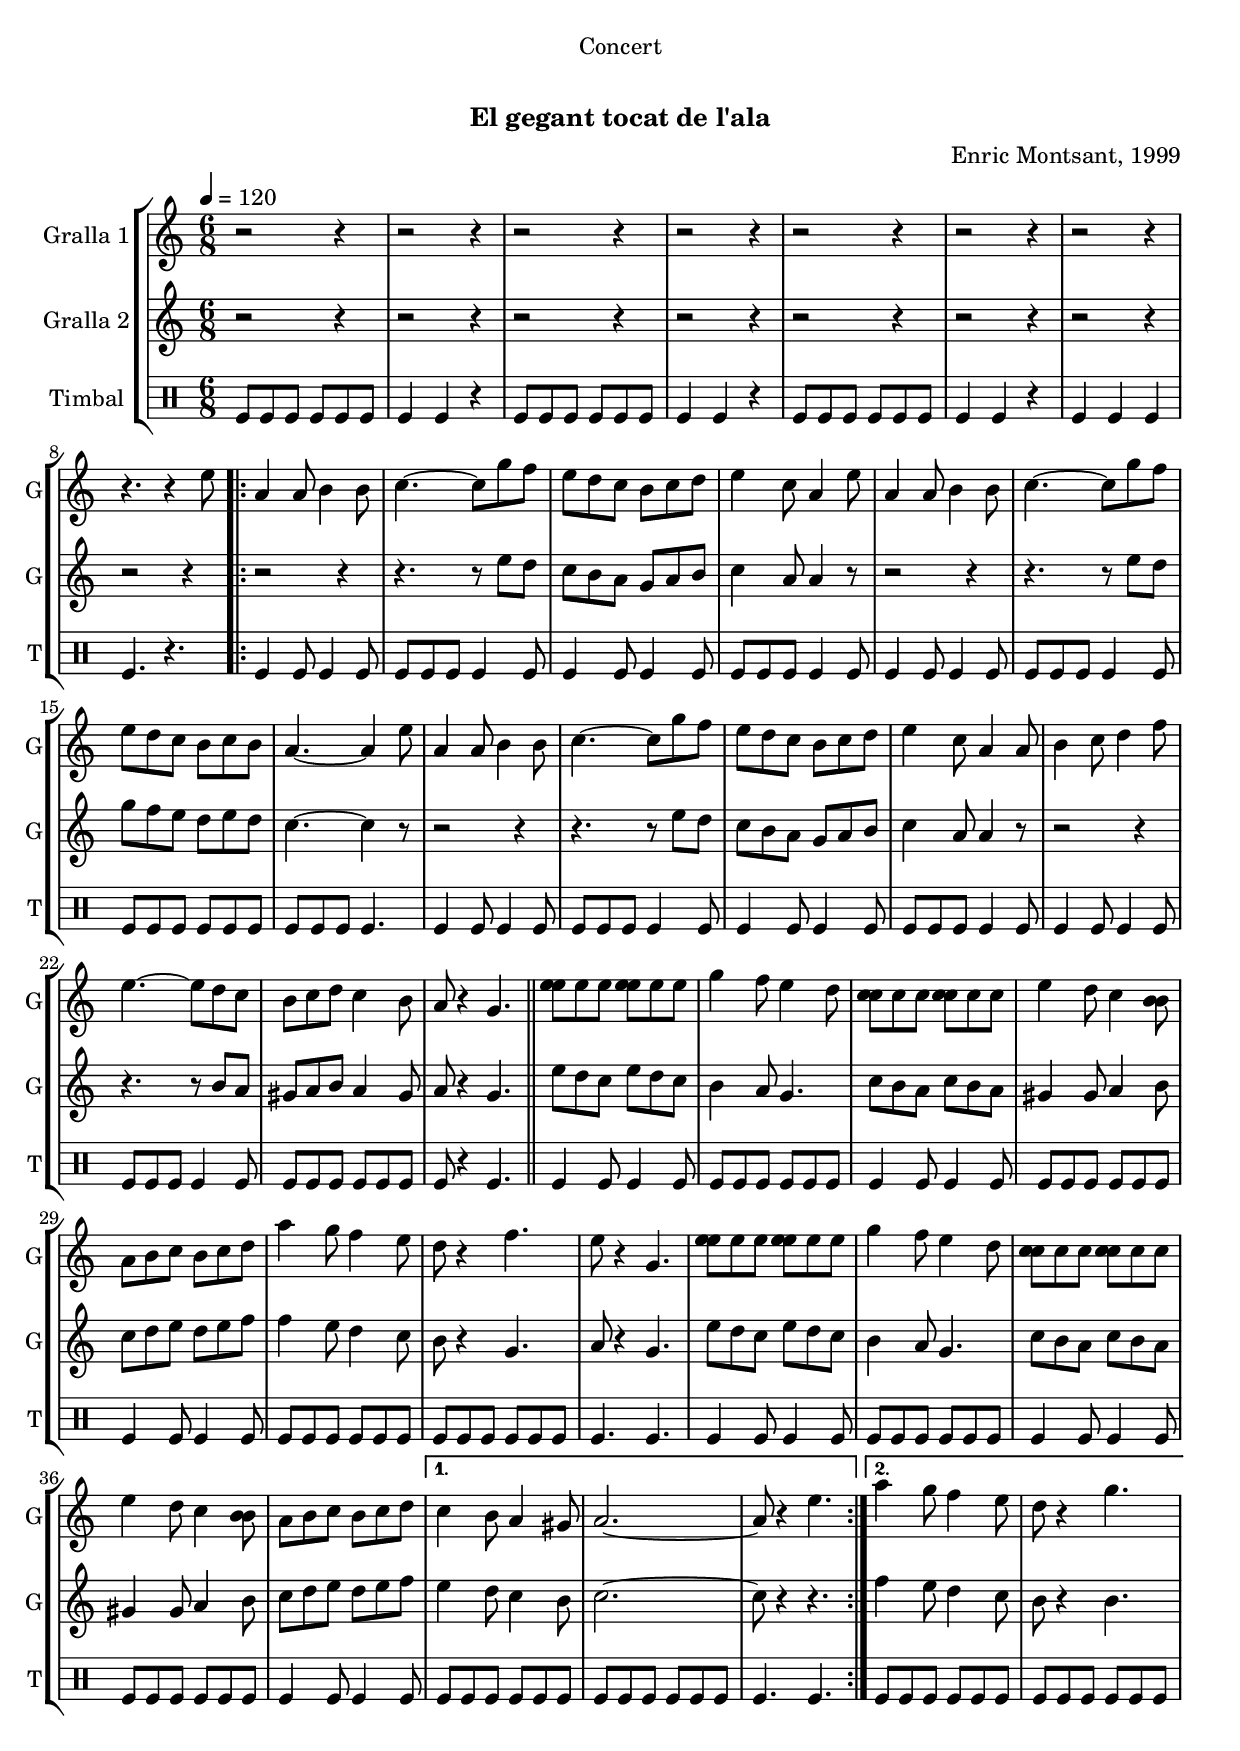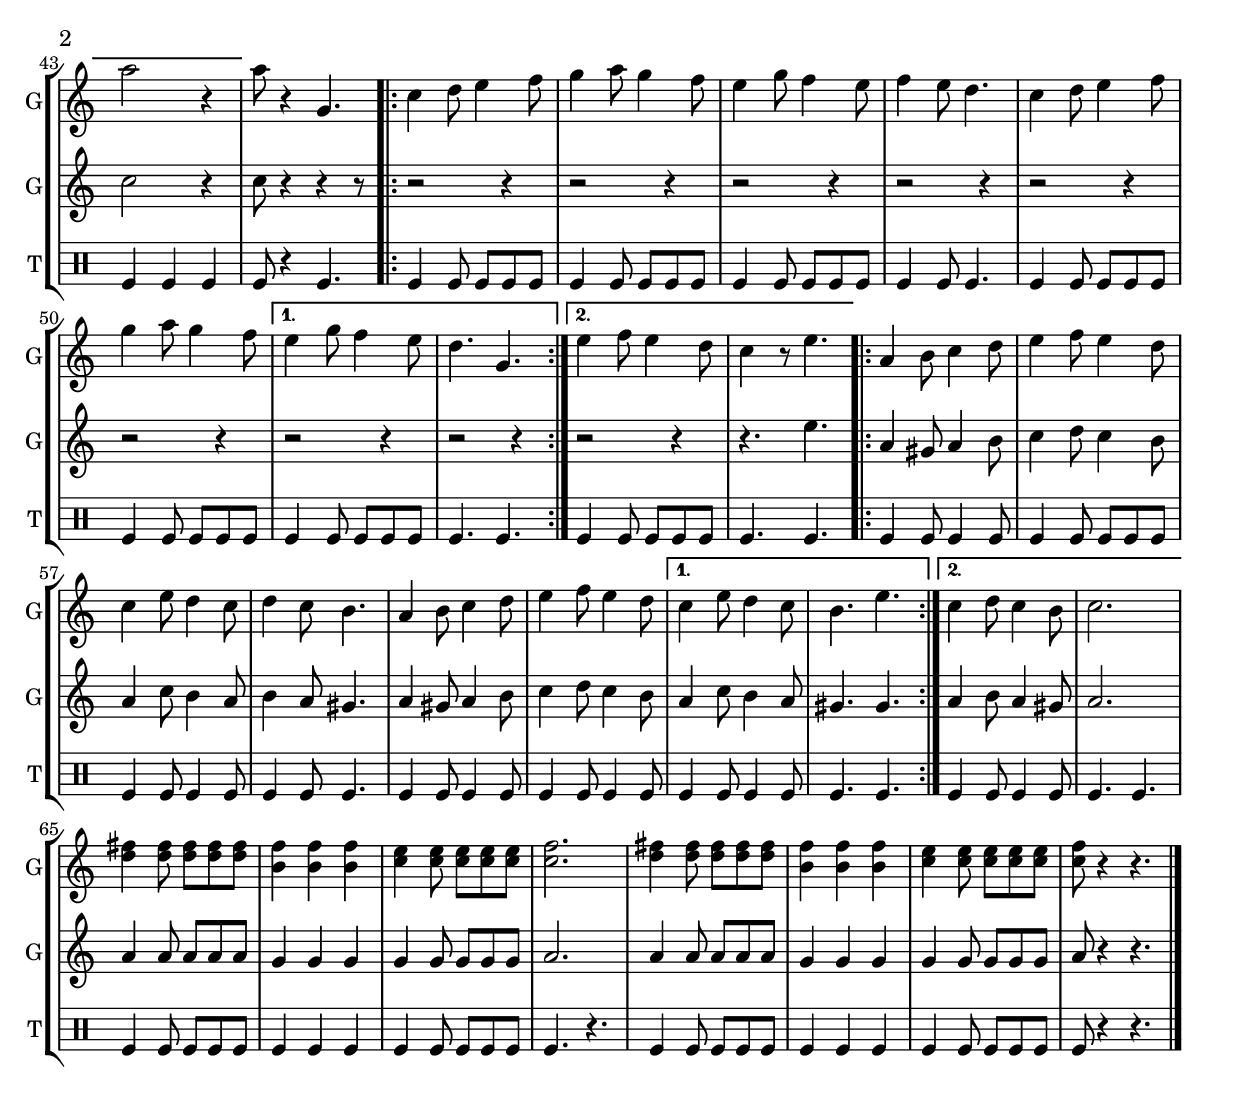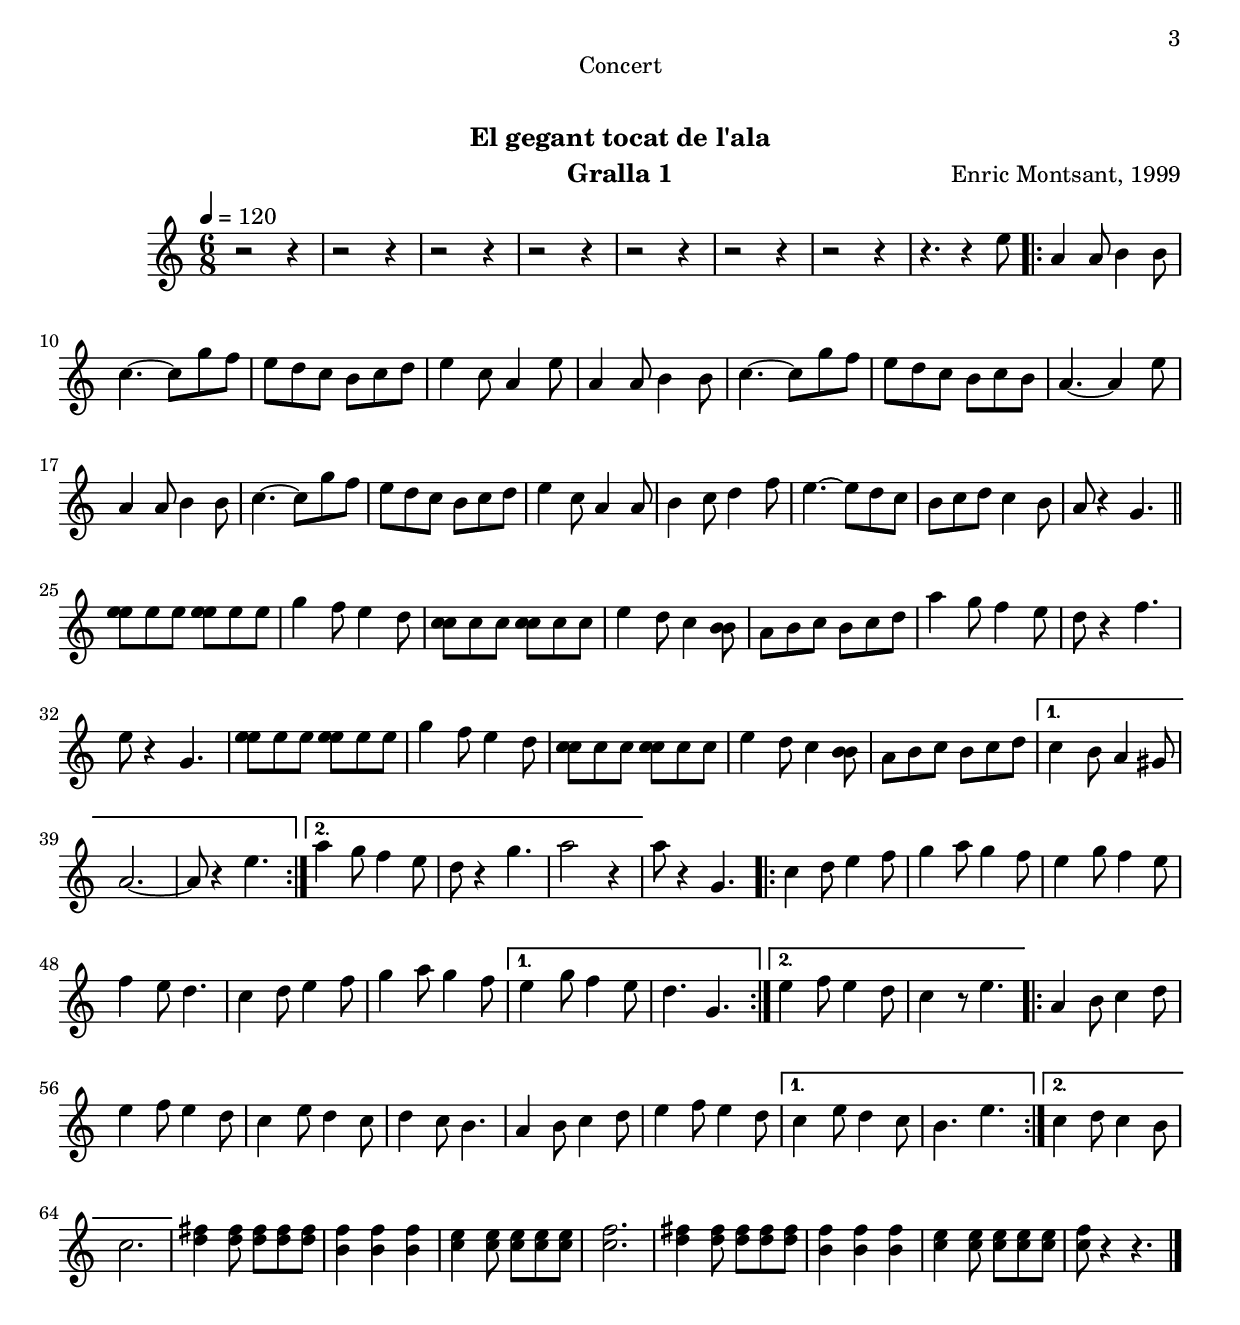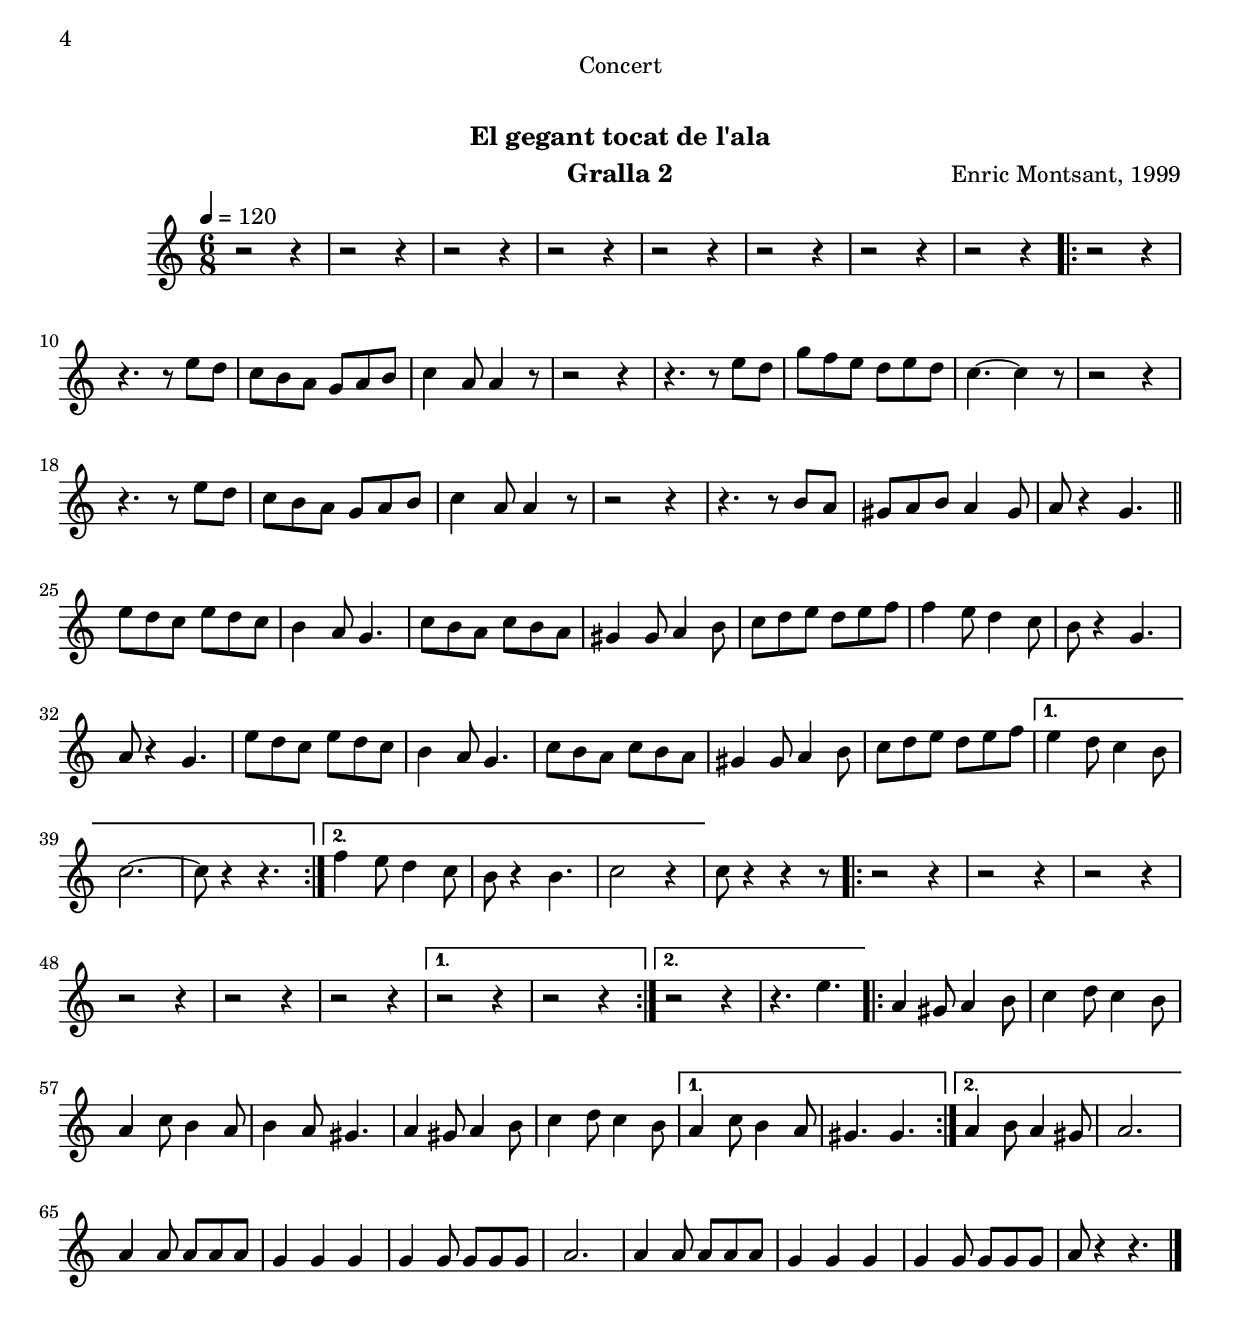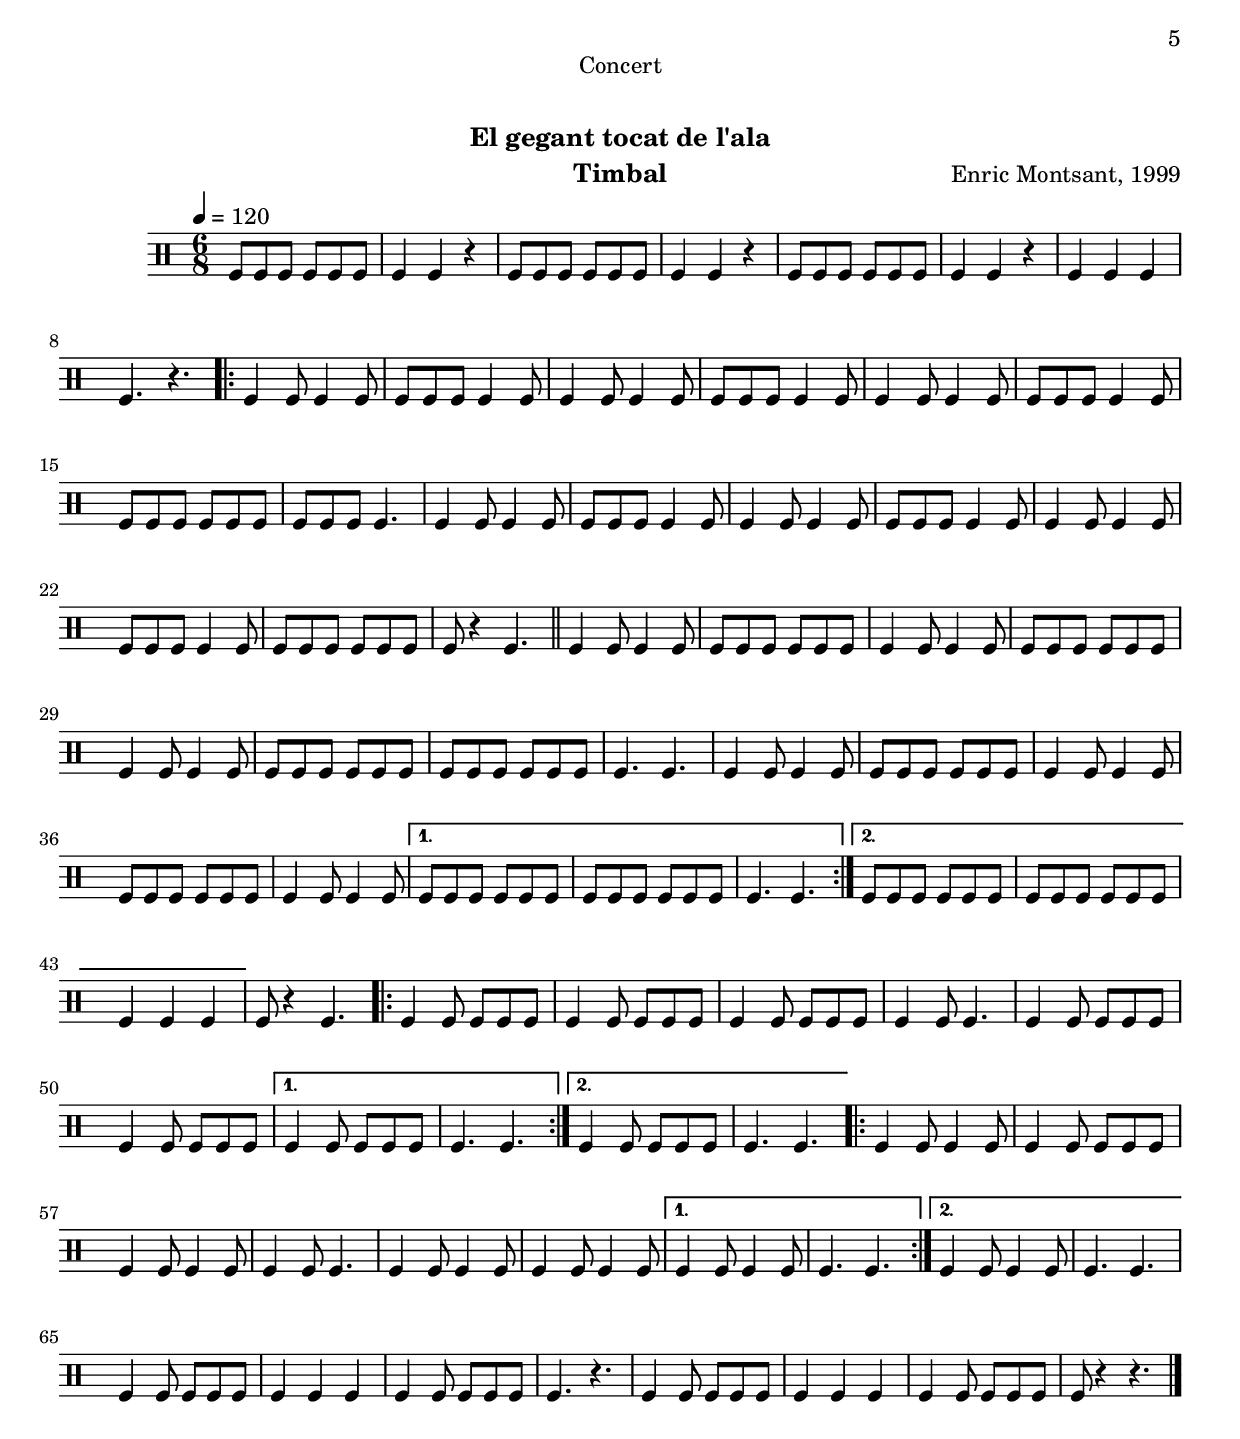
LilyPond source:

\version "2.16.0"

\header {
  dedication="Concert"
  title="                  "
  subtitle="El gegant tocat de l'ala"
  subsubtitle=""
  poet=""
  meter=""
  piece=""
  composer="Enric Montsant, 1999"
  arranger=""
  opus=""
  instrument=""
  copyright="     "
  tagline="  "
}

liniaroAa =
\relative e''
{
  \tempo 4=120
  \clef treble
  \key c \major
  \time 6/8
  r2 r4  |
  r2 r4  |
  r2 r4  |
  r2 r4  |
  %05
  r2 r4  |
  r2 r4  |
  r2 r4  |
  r4. r4 e8  |
  \repeat volta 2 { a,4 a8 b4 b8  |
  %10
  c4. ~ c8 g' f  |
  e8 d c b c d  |
  e4 c8 a4 e'8  |
  a,4 a8 b4 b8  |
  c4. ~ c8 g' f  |
  %15
  e8 d c b c b  |
  a4. ~ a4 e'8  |
  a,4 a8 b4 b8  |
  c4. ~ c8 g' f  |
  e8 d c b c d  |
  %20
  e4 c8 a4 a8  |
  b4 c8 d4 f8  |
  e4. ~ e8 d c  |
  b8 c d c4 b8  |
  a8 r4 g4.  \bar "||"
  %25
  <e' e>8 e e <e e> e e  |
  g4 f8 e4 d8  |
  <c c>8 c c <c c> c c  |
  e4 d8 c4 <b b>8  |
  a8 b c b c d  |
  %30
  a'4 g8 f4 e8  |
  d8 r4 f4.  |
  e8 r4 g,4.  |
  <e' e>8 e e <e e> e e  |
  g4 f8 e4 d8  |
  %35
  <c c>8 c c <c c> c c  |
  e4 d8 c4 <b b>8  |
  a8 b c b c d }
  \alternative { { c4 b8 a4 gis8  |
  a2. ~  |
  %40
  a8 r4 e'4. }
  { a4 g8 f4 e8  |
  d8 r4 g4.  |
  a2 r4 } } % kompletite
  a8 r4 g,4.  |
  %45
  \repeat volta 2 { c4 d8 e4 f8  |
  g4 a8 g4 f8  |
  e4 g8 f4 e8  |
  f4 e8 d4.  |
  c4 d8 e4 f8  |
  %50
  g4 a8 g4 f8 }
  \alternative { { e4 g8 f4 e8  |
  d4. g, }
  { e'4 f8 e4 d8  |
  c4 r8 e4. } }
  %55
  \repeat volta 2 { a,4 b8 c4 d8  |
  e4 f8 e4 d8  |
  c4 e8 d4 c8  |
  d4 c8 b4.  |
  a4 b8 c4 d8  |
  %60
  e4 f8 e4 d8 }
  \alternative { { c4 e8 d4 c8  |
  b4. e }
  { c4 d8 c4 b8  |
  c2. } }
  %65
  <d fis>4 <d fis>8 <d fis> <d fis> <d fis>  |
  <b f'>4 <b f'> <b f'>  |
  <c e>4 <c e>8 <c e> <c e> <c e>  |
  <c f>2.  |
  <d fis>4 <d fis>8 <d fis> <d fis> <d fis>  |
  %70
  <b f'>4 <b f'> <b f'>  |
  <c e>4 <c e>8 <c e> <c e> <c e>  |
  <c f>8 r4 r4.  \bar "|."
}

liniaroAb =
\relative e''
{
  \tempo 4=120
  \clef treble
  \key c \major
  \time 6/8
  r2 r4  |
  r2 r4  |
  r2 r4  |
  r2 r4  |
  %05
  r2 r4  |
  r2 r4  |
  r2 r4  |
  r2 r4  |
  \repeat volta 2 { r2 r4  |
  %10
  r4. r8 e d  |
  c8 b a g a b  |
  c4 a8 a4 r8  |
  r2 r4  |
  r4. r8 e' d  |
  %15
  g8 f e d e d  |
  c4. ~ c4 r8  |
  r2 r4  |
  r4. r8 e d  |
  c8 b a g a b  |
  %20
  c4 a8 a4 r8  |
  r2 r4  |
  r4. r8 b a  |
  gis8 a b a4 gis8  |
  a8 r4 g4.  \bar "||"
  %25
  e'8 d c e d c  |
  b4 a8 g4.  |
  c8 b a c b a  |
  gis4 gis8 a4 b8  |
  c8 d e d e f  |
  %30
  f4 e8 d4 c8  |
  b8 r4 g4.  |
  a8 r4 g4.  |
  e'8 d c e d c  |
  b4 a8 g4.  |
  %35
  c8 b a c b a  |
  gis4 gis8 a4 b8  |
  c8 d e d e f }
  \alternative { { e4 d8 c4 b8  |
  c2. ~  |
  %40
  c8 r4 r4. }
  { f4 e8 d4 c8  |
  b8 r4 b4.  |
  c2 r4 } } % kompletite
  c8 r4 r4 r8  | % kompletite
  %45
  \repeat volta 2 { r2 r4  |
  r2 r4  |
  r2 r4  |
  r2 r4  |
  r2 r4  |
  %50
  r2 r4 }
  \alternative { { r2 r4  |
  r2 r4 }
  { r2 r4  |
  r4. e } }
  %55
  \repeat volta 2 { a,4 gis8 a4 b8  |
  c4 d8 c4 b8  |
  a4 c8 b4 a8  |
  b4 a8 gis4.  |
  a4 gis8 a4 b8  |
  %60
  c4 d8 c4 b8 }
  \alternative { { a4 c8 b4 a8  |
  gis4. gis }
  { a4 b8 a4 gis8  |
  a2. } }
  %65
  a4 a8 a a a  |
  g4 g g  |
  g4 g8 g g g  |
  a2.  |
  a4 a8 a a a  |
  %70
  g4 g g  |
  g4 g8 g g g  |
  a8 r4 r4.  \bar "|."
}

liniaroAc =
\drummode
{
  \tempo 4=120
  \time 6/8
  tomfl8 tomfl tomfl tomfl tomfl tomfl  |
  tomfl4 tomfl r  |
  tomfl8 tomfl tomfl tomfl tomfl tomfl  |
  tomfl4 tomfl r  |
  %05
  tomfl8 tomfl tomfl tomfl tomfl tomfl  |
  tomfl4 tomfl r  |
  tomfl4 tomfl tomfl  |
  tomfl4. r  |
  \repeat volta 2 { tomfl4 tomfl8 tomfl4 tomfl8  |
  %10
  tomfl8 tomfl tomfl tomfl4 tomfl8  |
  tomfl4 tomfl8 tomfl4 tomfl8  |
  tomfl8 tomfl tomfl tomfl4 tomfl8  |
  tomfl4 tomfl8 tomfl4 tomfl8  |
  tomfl8 tomfl tomfl tomfl4 tomfl8  |
  %15
  tomfl8 tomfl tomfl tomfl tomfl tomfl  |
  tomfl8 tomfl tomfl tomfl4.  |
  tomfl4 tomfl8 tomfl4 tomfl8  |
  tomfl8 tomfl tomfl tomfl4 tomfl8  |
  tomfl4 tomfl8 tomfl4 tomfl8  |
  %20
  tomfl8 tomfl tomfl tomfl4 tomfl8  |
  tomfl4 tomfl8 tomfl4 tomfl8  |
  tomfl8 tomfl tomfl tomfl4 tomfl8  |
  tomfl8 tomfl tomfl tomfl tomfl tomfl  |
  tomfl8 r4 tomfl4.  \bar "||"
  %25
  tomfl4 tomfl8 tomfl4 tomfl8  |
  tomfl8 tomfl tomfl tomfl tomfl tomfl  |
  tomfl4 tomfl8 tomfl4 tomfl8  |
  tomfl8 tomfl tomfl tomfl tomfl tomfl  |
  tomfl4 tomfl8 tomfl4 tomfl8  |
  %30
  tomfl8 tomfl tomfl tomfl tomfl tomfl  |
  tomfl8 tomfl tomfl tomfl tomfl tomfl  |
  tomfl4. tomfl  |
  tomfl4 tomfl8 tomfl4 tomfl8  |
  tomfl8 tomfl tomfl tomfl tomfl tomfl  |
  %35
  tomfl4 tomfl8 tomfl4 tomfl8  |
  tomfl8 tomfl tomfl tomfl tomfl tomfl  |
  tomfl4 tomfl8 tomfl4 tomfl8 }
  \alternative { { tomfl8 tomfl tomfl tomfl tomfl tomfl  |
  tomfl8 tomfl tomfl tomfl tomfl tomfl  |
  %40
  tomfl4. tomfl }
  { tomfl8 tomfl tomfl tomfl tomfl tomfl  |
  tomfl8 tomfl tomfl tomfl tomfl tomfl  |
  tomfl4 tomfl tomfl } }
  tomfl8 r4 tomfl4.  |
  %45
  \repeat volta 2 { tomfl4 tomfl8 tomfl tomfl tomfl  |
  tomfl4 tomfl8 tomfl tomfl tomfl  |
  tomfl4 tomfl8 tomfl tomfl tomfl  |
  tomfl4 tomfl8 tomfl4.  |
  tomfl4 tomfl8 tomfl tomfl tomfl  |
  %50
  tomfl4 tomfl8 tomfl tomfl tomfl }
  \alternative { { tomfl4 tomfl8 tomfl tomfl tomfl  |
  tomfl4. tomfl }
  { tomfl4 tomfl8 tomfl tomfl tomfl  |
  tomfl4. tomfl } }
  %55
  \repeat volta 2 { tomfl4 tomfl8 tomfl4 tomfl8  |
  tomfl4 tomfl8 tomfl tomfl tomfl  |
  tomfl4 tomfl8 tomfl4 tomfl8  |
  tomfl4 tomfl8 tomfl4.  |
  tomfl4 tomfl8 tomfl4 tomfl8  |
  %60
  tomfl4 tomfl8 tomfl4 tomfl8 }
  \alternative { { tomfl4 tomfl8 tomfl4 tomfl8  |
  tomfl4. tomfl }
  { tomfl4 tomfl8 tomfl4 tomfl8  |
  tomfl4. tomfl } }
  %65
  tomfl4 tomfl8 tomfl tomfl tomfl  |
  tomfl4 tomfl tomfl  |
  tomfl4 tomfl8 tomfl tomfl tomfl  |
  tomfl4. r  |
  tomfl4 tomfl8 tomfl tomfl tomfl  |
  %70
  tomfl4 tomfl tomfl  |
  tomfl4 tomfl8 tomfl tomfl tomfl  |
  tomfl8 r4 r4.  \bar "|."
}

\bookpart {
  \score {
    \new StaffGroup {
      \override Score.RehearsalMark #'self-alignment-X = #LEFT
      <<
        \new Staff \with {instrumentName = #"Gralla 1" shortInstrumentName = #"G"} \liniaroAa
        \new Staff \with {instrumentName = #"Gralla 2" shortInstrumentName = #"G"} \liniaroAb
        \new DrumStaff \with {instrumentName = #"Timbal" shortInstrumentName = #"T"} \liniaroAc
      >>
    }
    \layout {}
  }\score { \unfoldRepeats
    \new StaffGroup {
      \override Score.RehearsalMark #'self-alignment-X = #LEFT
      <<
        \new Staff \with {instrumentName = #"Gralla 1" shortInstrumentName = #"G"} \liniaroAa
        \new Staff \with {instrumentName = #"Gralla 2" shortInstrumentName = #"G"} \liniaroAb
        \new DrumStaff \with {instrumentName = #"Timbal" shortInstrumentName = #"T"} \liniaroAc
      >>
    }
    \midi {}
  }
}

\bookpart {
  \header {instrument="Gralla 1"}
  \score {
    \new StaffGroup {
      \override Score.RehearsalMark #'self-alignment-X = #LEFT
      <<
        \new Staff \liniaroAa
      >>
    }
    \layout {}
  }\score { \unfoldRepeats
    \new StaffGroup {
      \override Score.RehearsalMark #'self-alignment-X = #LEFT
      <<
        \new Staff \liniaroAa
      >>
    }
    \midi {}
  }
}

\bookpart {
  \header {instrument="Gralla 2"}
  \score {
    \new StaffGroup {
      \override Score.RehearsalMark #'self-alignment-X = #LEFT
      <<
        \new Staff \liniaroAb
      >>
    }
    \layout {}
  }\score { \unfoldRepeats
    \new StaffGroup {
      \override Score.RehearsalMark #'self-alignment-X = #LEFT
      <<
        \new Staff \liniaroAb
      >>
    }
    \midi {}
  }
}

\bookpart {
  \header {instrument="Timbal"}
  \score {
    \new StaffGroup {
      \override Score.RehearsalMark #'self-alignment-X = #LEFT
      <<
        \new DrumStaff \liniaroAc
      >>
    }
    \layout {}
  }\score { \unfoldRepeats
    \new StaffGroup {
      \override Score.RehearsalMark #'self-alignment-X = #LEFT
      <<
        \new DrumStaff \liniaroAc
      >>
    }
    \midi {}
  }
}

